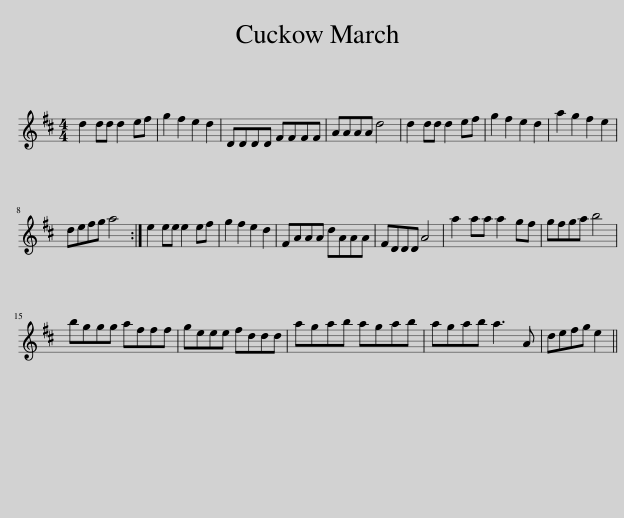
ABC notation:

X:1
L:1/8
M:4/4
I:linebreak $
K:D
V:1 treble
V:1
 d2 dd d2 ef | g2 f2 e2 d2 | DDDD FFFF | AAAA d4 | d2 dd d2 ef | %5
 g2 f2 e2 d2 | a2 g2 f2 e2 |$ defg a4 :| e2 ee e2 ef | g2 f2 e2 d2 | %10
 FAAA dAAA | FDDD A4 | a2 aa a2 gf | gfga b4 |$ bggg afff | %15
 geee fddd | agab agab | agab a3 A | defg e2 || %19
